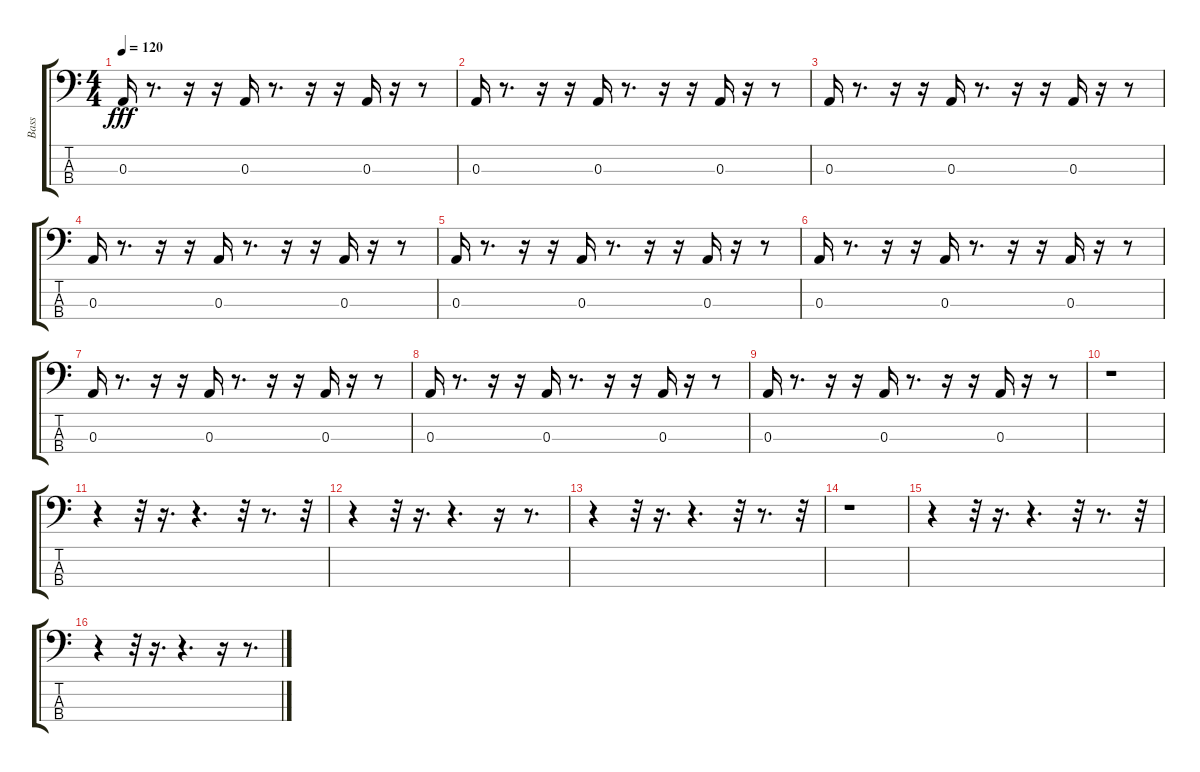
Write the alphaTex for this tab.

\track ("Bass" "Bass") {instrument electricbassfinger}
\staff {score tabs}
\tuning (G2 D2 A1 E1) {hide}
\ts (4 4)
\tempo 120
\clef f4
\ks c
0.3.16{dy fff} r.8{d} r.16 r.16 0.3.16 r.8{d} r.16 r.16 0.3.16 r.16 r.8 |
0.3.16 r.8{d} r.16 r.16 0.3.16 r.8{d} r.16 r.16 0.3.16 r.16 r.8 |
0.3.16 r.8{d} r.16 r.16 0.3.16 r.8{d} r.16 r.16 0.3.16 r.16 r.8 |
0.3.16 r.8{d} r.16 r.16 0.3.16 r.8{d} r.16 r.16 0.3.16 r.16 r.8 |
0.3.16 r.8{d} r.16 r.16 0.3.16 r.8{d} r.16 r.16 0.3.16 r.16 r.8 |
0.3.16 r.8{d} r.16 r.16 0.3.16 r.8{d} r.16 r.16 0.3.16 r.16 r.8 |
0.3.16 r.8{d} r.16 r.16 0.3.16 r.8{d} r.16 r.16 0.3.16 r.16 r.8 |
0.3.16 r.8{d} r.16 r.16 0.3.16 r.8{d} r.16 r.16 0.3.16 r.16 r.8 |
0.3.16 r.8{d} r.16 r.16 0.3.16 r.8{d} r.16 r.16 0.3.16 r.16 r.8 |
r.1 |
r.4 r.32 r.16{d} r.4{d} r.32 r.8{d} r.32 |
r.4 r.32 r.16{d} r.4{d} r.16 r.8{d} |
r.4 r.32 r.16{d} r.4{d} r.32 r.8{d} r.32 |
r.1 |
r.4 r.32 r.16{d} r.4{d} r.32 r.8{d} r.32 |
r.4 r.32 r.16{d} r.4{d} r.16 r.8{d}
